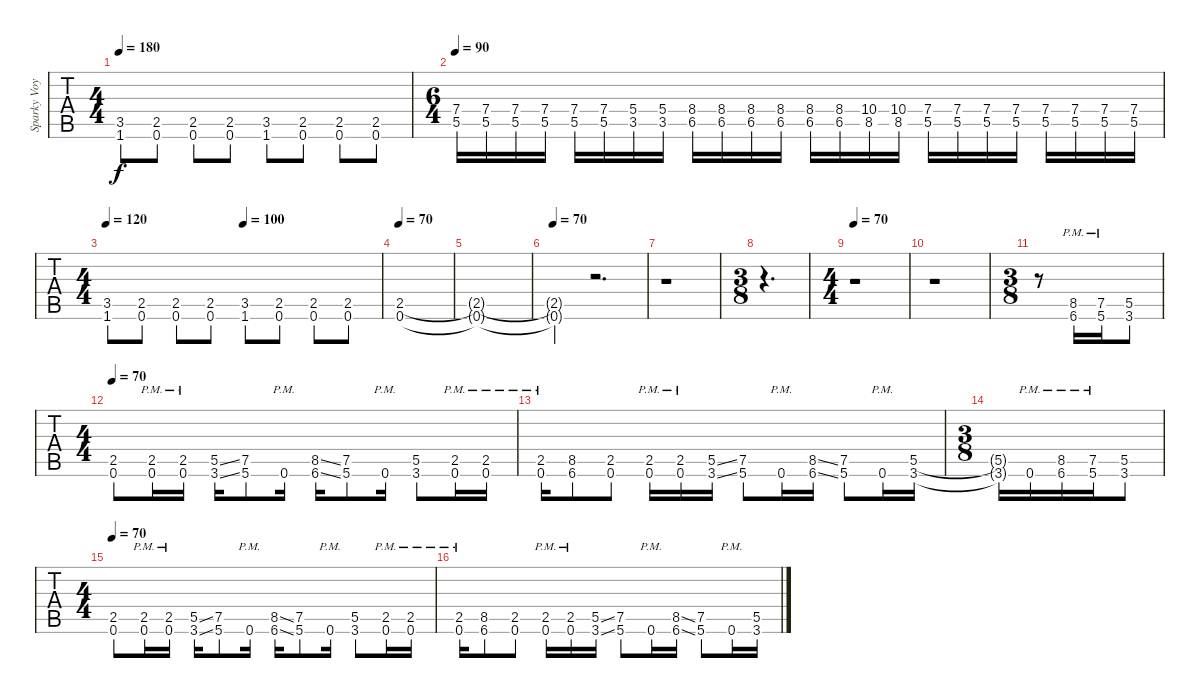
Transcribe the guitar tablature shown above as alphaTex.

\track ("Sparky Voyles" "Sparky Voy") {instrument distortionguitar}
\staff {tabs}
\tuning (Db4 Ab3 E3 B2 Gb2 Db2) {hide}
\ts (4 4)
\tempo 180
\clef g2
\ks c
(3.5 1.6).8{dy f} (2.5 0.6).8 (2.5 0.6).8 (2.5 0.6).8 (3.5 1.6).8 (2.5 0.6).8 (2.5 0.6).8 (2.5 0.6).8 |
\ts (6 4)
\tempo 90
(7.4 5.5).16 (7.4 5.5).16 (7.4 5.5).16 (7.4 5.5).16 (7.4 5.5).16 (7.4 5.5).16 (5.4 3.5).16 (5.4 3.5).16 (8.4 6.5).16 (8.4 6.5).16 (8.4 6.5).16 (8.4 6.5).16 (8.4 6.5).16 (8.4 6.5).16 (10.4 8.5).16 (10.4 8.5).16 (7.4 5.5).16 (7.4 5.5).16 (7.4 5.5).16 (7.4 5.5).16 (7.4 5.5).16 (7.4 5.5).16 (7.4 5.5).16 (7.4 5.5).16 |
\ts (4 4)
\tempo 120
\tempo (100 0.5)
(3.5 1.6).8 (2.5 0.6).8 (2.5 0.6).8 (2.5 0.6).8 (3.5 1.6).8 (2.5 0.6).8 (2.5 0.6).8 (2.5 0.6).8 |
\tempo 70
(2.5 0.6).1 |
(2.5{t} 0.6{t}).1 |
\tempo 70
(2.5{t} 0.6{t}).4 r.2{d} |
r.1 |
\ts (3 8)
r.4{d} |
\ts (4 4)
\tempo 70
r.1 |
r.1 |
\ts (3 8)
r.8 (8.5{pm} 6.6{pm}).16 (7.5{pm} 5.6{pm}).16 (5.5 3.6).8 |
\ts (4 4)
\tempo 70
(2.5 0.6).8 (2.5{pm} 0.6{pm}).16 (2.5{pm} 0.6{pm}).16 (5.5{ss} 3.6{ss}).16 (7.5 5.6).8 0.6{pm}.16 (8.5{ss} 6.6{ss}).16 (7.5 5.6).8 0.6{pm}.16 (5.5 3.6).8 (2.5{pm} 0.6{pm}).16 (2.5{pm} 0.6{pm}).16 |
(2.5{pm} 0.6{pm}).16 (8.5 6.6).8 (2.5 0.6).8 (2.5{pm} 0.6{pm}).16 (2.5{pm} 0.6{pm}).16 (5.5{ss} 3.6{ss}).16 (7.5 5.6).8 0.6{pm}.16 (8.5{ss} 6.6{ss}).16 (7.5 5.6).8 0.6{pm}.16 (5.5 3.6).16 |
\ts (3 8)
(5.5{t} 3.6{t}).16 0.6{pm}.16 (8.5{pm} 6.6{pm}).16 (7.5{pm} 5.6{pm}).16 (5.5 3.6).8 |
\ts (4 4)
\tempo 70
(2.5 0.6).8 (2.5{pm} 0.6{pm}).16 (2.5{pm} 0.6{pm}).16 (5.5{ss} 3.6{ss}).16 (7.5 5.6).8 0.6{pm}.16 (8.5{ss} 6.6{ss}).16 (7.5 5.6).8 0.6{pm}.16 (5.5 3.6).8 (2.5{pm} 0.6{pm}).16 (2.5{pm} 0.6{pm}).16 |
(2.5{pm} 0.6{pm}).16 (8.5 6.6).8 (2.5 0.6).8 (2.5{pm} 0.6{pm}).16 (2.5{pm} 0.6{pm}).16 (5.5{ss} 3.6{ss}).16 (7.5 5.6).8 0.6{pm}.16 (8.5{ss} 6.6{ss}).16 (7.5 5.6).8 0.6{pm}.16 (5.5 3.6).16
